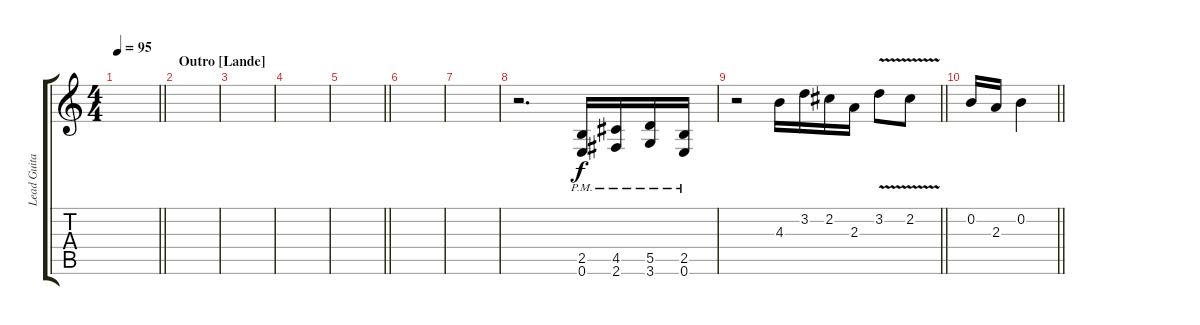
\track ("Lead Guitar (Sascha Paeth / Henjo Richte" "Lead Guita") {instrument distortionguitar}
\staff {score tabs}
\tuning (E4 B3 G3 D3 A2 E2) {hide}
\ts (4 4)
\tempo 95
\clef g2
\barLineRight lightlight
\ks c
|
\section ("" "Outro [Lande]")
|
|
|
\barLineRight lightlight
|
|
|
r.2{d} (2.5{pm} 0.6{pm}).16 (4.5{pm} 2.6{pm}).16 (5.5{pm} 3.6{pm}).16 (2.5{pm} 0.6{pm}).16 |
\barLineRight lightlight
r.2 4.3.16 3.2.16 2.2.16 2.3.16 3.2{v}.8 2.2{v}.8 |
\barLineRight lightlight
0.2.16 2.3.16 0.2.4
